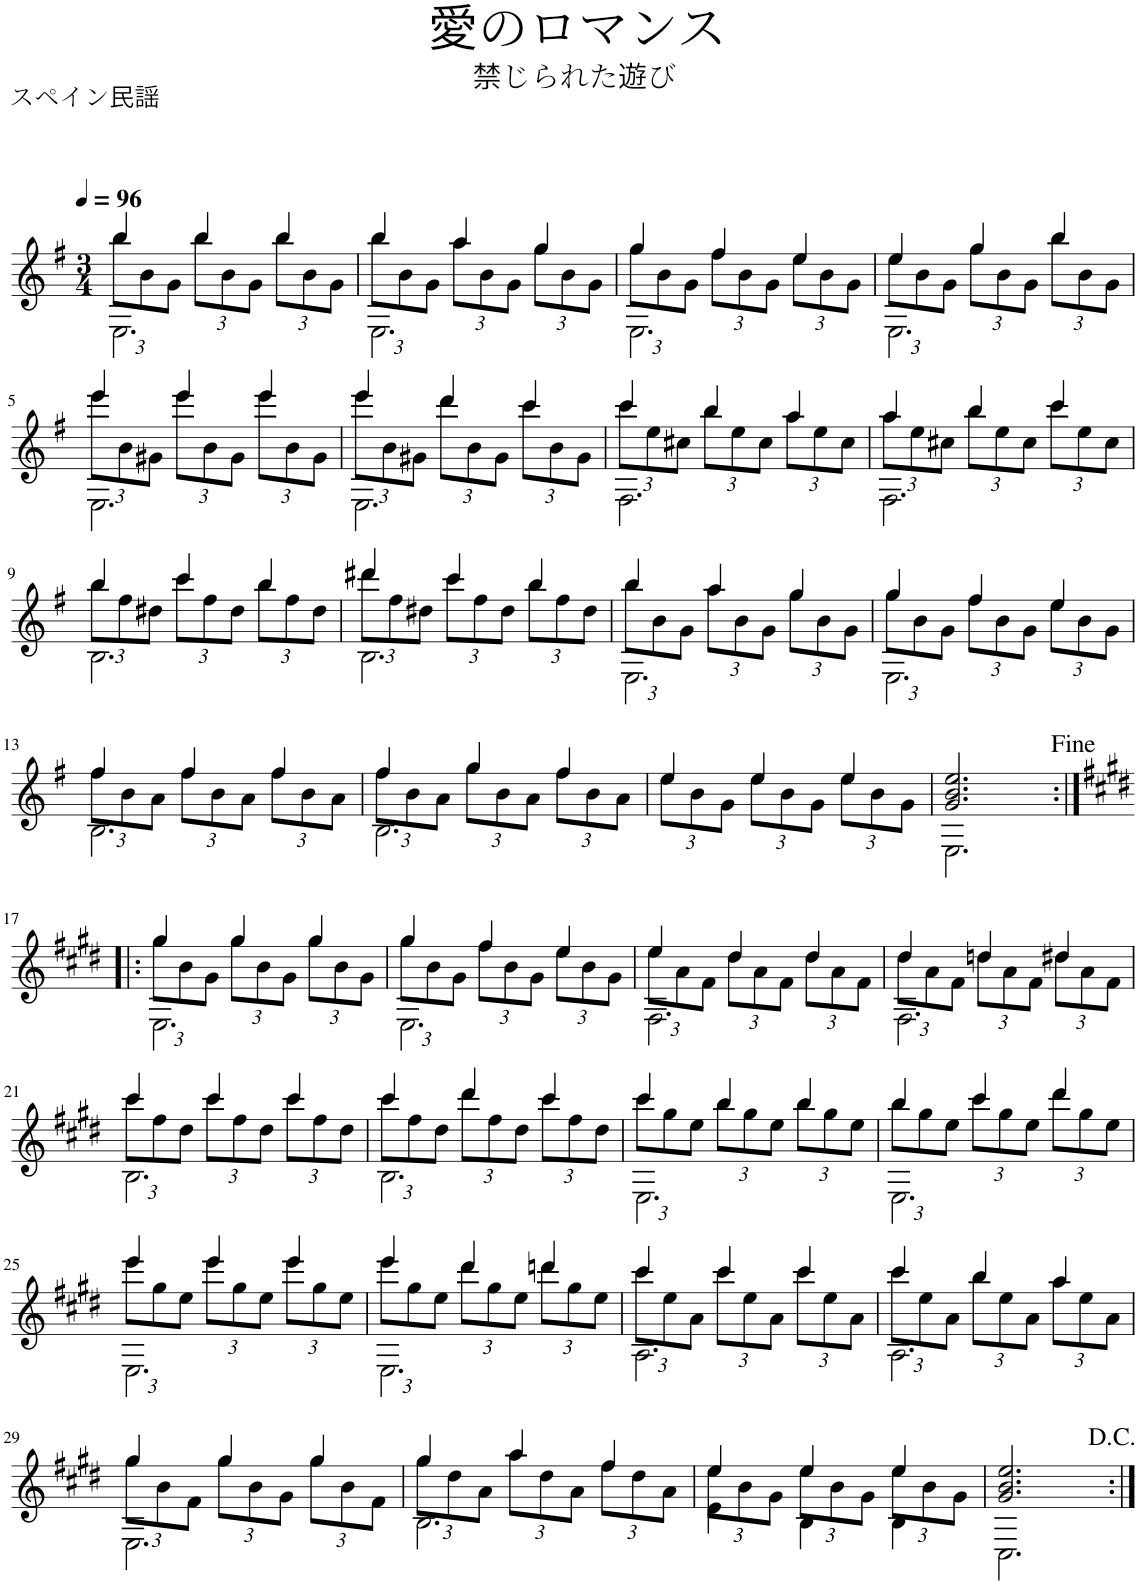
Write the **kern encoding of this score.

**kern
*part1
*staff1
*I"Piano
*I'Pno.
*clefG2
*k[f#]
*M3/4
*MM96
=1
*^
*	*Xbrackettup
*	*^
4bb/	12bb\L	2.E\
.	12b\	.
.	12g\J	.
4bb/	12bb\L	.
.	12b\	.
.	12g\J	.
4bb/	12bb\L	.
.	12b\	.
.	12g\J	.
=2	=2	=2
4bb/	12bb\L	2.E\
.	12b\	.
.	12g\J	.
4aa/	12aa\L	.
.	12b\	.
.	12g\J	.
4gg/	12gg\L	.
.	12b\	.
.	12g\J	.
=3	=3	=3
4gg/	12gg\L	2.E\
.	12b\	.
.	12g\J	.
4ff#/	12ff#\L	.
.	12b\	.
.	12g\J	.
4ee/	12ee\L	.
.	12b\	.
.	12g\J	.
=4	=4	=4
4ee/	12ee\L	2.E\
.	12b\	.
.	12g\J	.
4gg/	12gg\L	.
.	12b\	.
.	12g\J	.
4bb/	12bb\L	.
.	12b\	.
.	12g\J	.
!!LO:LB:g=z	!!	!!
=5	=5	=5
4eee/	12eee\L	2.E\
.	12b\	.
.	12g#X\J	.
4eee/	12eee\L	.
.	12b\	.
.	12g#\J	.
4eee/	12eee\L	.
.	12b\	.
.	12g#\J	.
=6	=6	=6
4eee/	12eee\L	2.E\
.	12b\	.
.	12g#X\J	.
4ddd/	12ddd\L	.
.	12b\	.
.	12g#\J	.
4ccc/	12ccc\L	.
.	12b\	.
.	12g#\J	.
=7	=7	=7
4ccc/	12ccc\L	2.F#\
.	12ee\	.
.	12cc#X\J	.
4bb/	12bb\L	.
.	12ee\	.
.	12cc#\J	.
4aa/	12aa\L	.
.	12ee\	.
.	12cc#\J	.
=8	=8	=8
4aa/	12aa\L	2.F#\
.	12ee\	.
.	12cc#X\J	.
4bb/	12bb\L	.
.	12ee\	.
.	12cc#\J	.
4ccc/	12ccc\L	.
.	12ee\	.
.	12cc#\J	.
!!LO:LB:g=z	!!	!!
=9	=9	=9
4bb/	12bb\L	2.B\
.	12ff#\	.
.	12dd#X\J	.
4ccc/	12ccc\L	.
.	12ff#\	.
.	12dd#\J	.
4bb/	12bb\L	.
.	12ff#\	.
.	12dd#\J	.
=10	=10	=10
4ddd#X/	12ddd#\L	2.B\
.	12ff#\	.
.	12dd#X\J	.
4ccc/	12ccc\L	.
.	12ff#\	.
.	12dd#\J	.
4bb/	12bb\L	.
.	12ff#\	.
.	12dd#\J	.
=11	=11	=11
4bb/	12bb\L	2.E\
.	12b\	.
.	12g\J	.
4aa/	12aa\L	.
.	12b\	.
.	12g\J	.
4gg/	12gg\L	.
.	12b\	.
.	12g\J	.
=12	=12	=12
4gg/	12gg\L	2.E\
.	12b\	.
.	12g\J	.
4ff#/	12ff#\L	.
.	12b\	.
.	12g\J	.
4ee/	12ee\L	.
.	12b\	.
.	12g\J	.
!!LO:LB:g=z	!!	!!
=13	=13	=13
4ff#/	12ff#\L	2.B\
.	12b\	.
.	12a\J	.
4ff#/	12ff#\L	.
.	12b\	.
.	12a\J	.
4ff#/	12ff#\L	.
.	12b\	.
.	12a\J	.
=14	=14	=14
4ff#/	12ff#\L	2.B\
.	12b\	.
.	12a\J	.
4gg/	12gg\L	.
.	12b\	.
.	12a\J	.
4ff#/	12ff#\L	.
.	12b\	.
.	12a\J	.
*	*v	*v
=15	=15
4ee/	12ee\L
.	12b\
.	12g\J
4ee/	12ee\L
.	12b\
.	12g\J
4ee/	12ee\L
.	12b\
.	12g\J
=16	=16
2.g/ 2.b/ 2.ee/	2.E\
*v	*v
!!LO:LB:g=z
=17:|!|:
*k[f#c#g#d#]
*^
*	*^
4gg#/	12gg#\L	2.E\
.	12b\	.
.	12g#\J	.
4gg#/	12gg#\L	.
.	12b\	.
.	12g#\J	.
4gg#/	12gg#\L	.
.	12b\	.
.	12g#\J	.
=18	=18	=18
4gg#/	12gg#\L	2.E\
.	12b\	.
.	12g#\J	.
4ff#/	12ff#\L	.
.	12b\	.
.	12g#\J	.
4ee/	12ee\L	.
.	12b\	.
.	12g#\J	.
=19	=19	=19
4ee/	12ee\L	2.F#\
.	12a\	.
.	12f#\J	.
4dd#/	12dd#\L	.
.	12a\	.
.	12f#\J	.
4dd#/	12dd#\L	.
.	12a\	.
.	12f#\J	.
=20	=20	=20
4dd#/	12dd#\L	2.F#\
.	12a\	.
.	12f#\J	.
4ddn/	12dd\L	.
.	12a\	.
.	12f#\J	.
4dd#X/	12dd#\L	.
.	12a\	.
.	12f#\J	.
!!LO:LB:g=z	!!	!!
=21	=21	=21
4ccc#/	12ccc#\L	2.B\
.	12ff#\	.
.	12dd#\J	.
4ccc#/	12ccc#\L	.
.	12ff#\	.
.	12dd#\J	.
4ccc#/	12ccc#\L	.
.	12ff#\	.
.	12dd#\J	.
=22	=22	=22
4ccc#/	12ccc#\L	2.B\
.	12ff#\	.
.	12dd#\J	.
4ddd#/	12ddd#\L	.
.	12ff#\	.
.	12dd#\J	.
4ccc#/	12ccc#\L	.
.	12ff#\	.
.	12dd#\J	.
=23	=23	=23
4ccc#/	12ccc#\L	2.E\
.	12gg#\	.
.	12ee\J	.
4bb/	12bb\L	.
.	12gg#\	.
.	12ee\J	.
4bb/	12bb\L	.
.	12gg#\	.
.	12ee\J	.
=24	=24	=24
4bb/	12bb\L	2.E\
.	12gg#\	.
.	12ee\J	.
4ccc#/	12ccc#\L	.
.	12gg#\	.
.	12ee\J	.
4ddd#/	12ddd#\L	.
.	12gg#\	.
.	12ee\J	.
!!LO:LB:g=z	!!	!!
=25	=25	=25
4eee/	12eee\L	2.E\
.	12gg#\	.
.	12ee\J	.
4eee/	12eee\L	.
.	12gg#\	.
.	12ee\J	.
4eee/	12eee\L	.
.	12gg#\	.
.	12ee\J	.
=26	=26	=26
4eee/	12eee\L	2.E\
.	12gg#\	.
.	12ee\J	.
4ddd#/	12ddd#\L	.
.	12gg#\	.
.	12ee\J	.
4dddn/	12ddd\L	.
.	12gg#\	.
.	12ee\J	.
=27	=27	=27
4ccc#/	12ccc#\L	2.A\
.	12ee\	.
.	12a\J	.
4ccc#/	12ccc#\L	.
.	12ee\	.
.	12a\J	.
4ccc#/	12ccc#\L	.
.	12ee\	.
.	12a\J	.
=28	=28	=28
4ccc#/	12ccc#\L	2.A\
.	12ee\	.
.	12a\J	.
4bb/	12bb\L	.
.	12ee\	.
.	12a\J	.
4aa/	12aa\L	.
.	12ee\	.
.	12a\J	.
!!LO:LB:g=z	!!	!!
=29	=29	=29
4gg#/	12gg#\L	2.E\
.	12b\	.
.	12f#\J	.
4gg#/	12gg#\L	.
.	12b\	.
.	12g#\J	.
4gg#/	12gg#\L	.
.	12b\	.
.	12f#\J	.
=30	=30	=30
4gg#/	12gg#\L	2.B\
.	12dd#\	.
.	12a\J	.
4aa/	12aa\L	.
.	12dd#\	.
.	12a\J	.
4ff#/	12ff#\L	.
.	12dd#\	.
.	12a\J	.
=31	=31	=31
4ee/	12ee\L	4e\
.	12b\	.
.	12g#\J	.
4ee/	12ee\L	4B\
.	12b\	.
.	12g#\J	.
4ee/	12ee\L	4B\
.	12b\	.
.	12g#\J	.
*	*v	*v
=32	=32
2.g#/ 2.b/ 2.ee/	2.C#\
*v	*v
=:|!
*-
